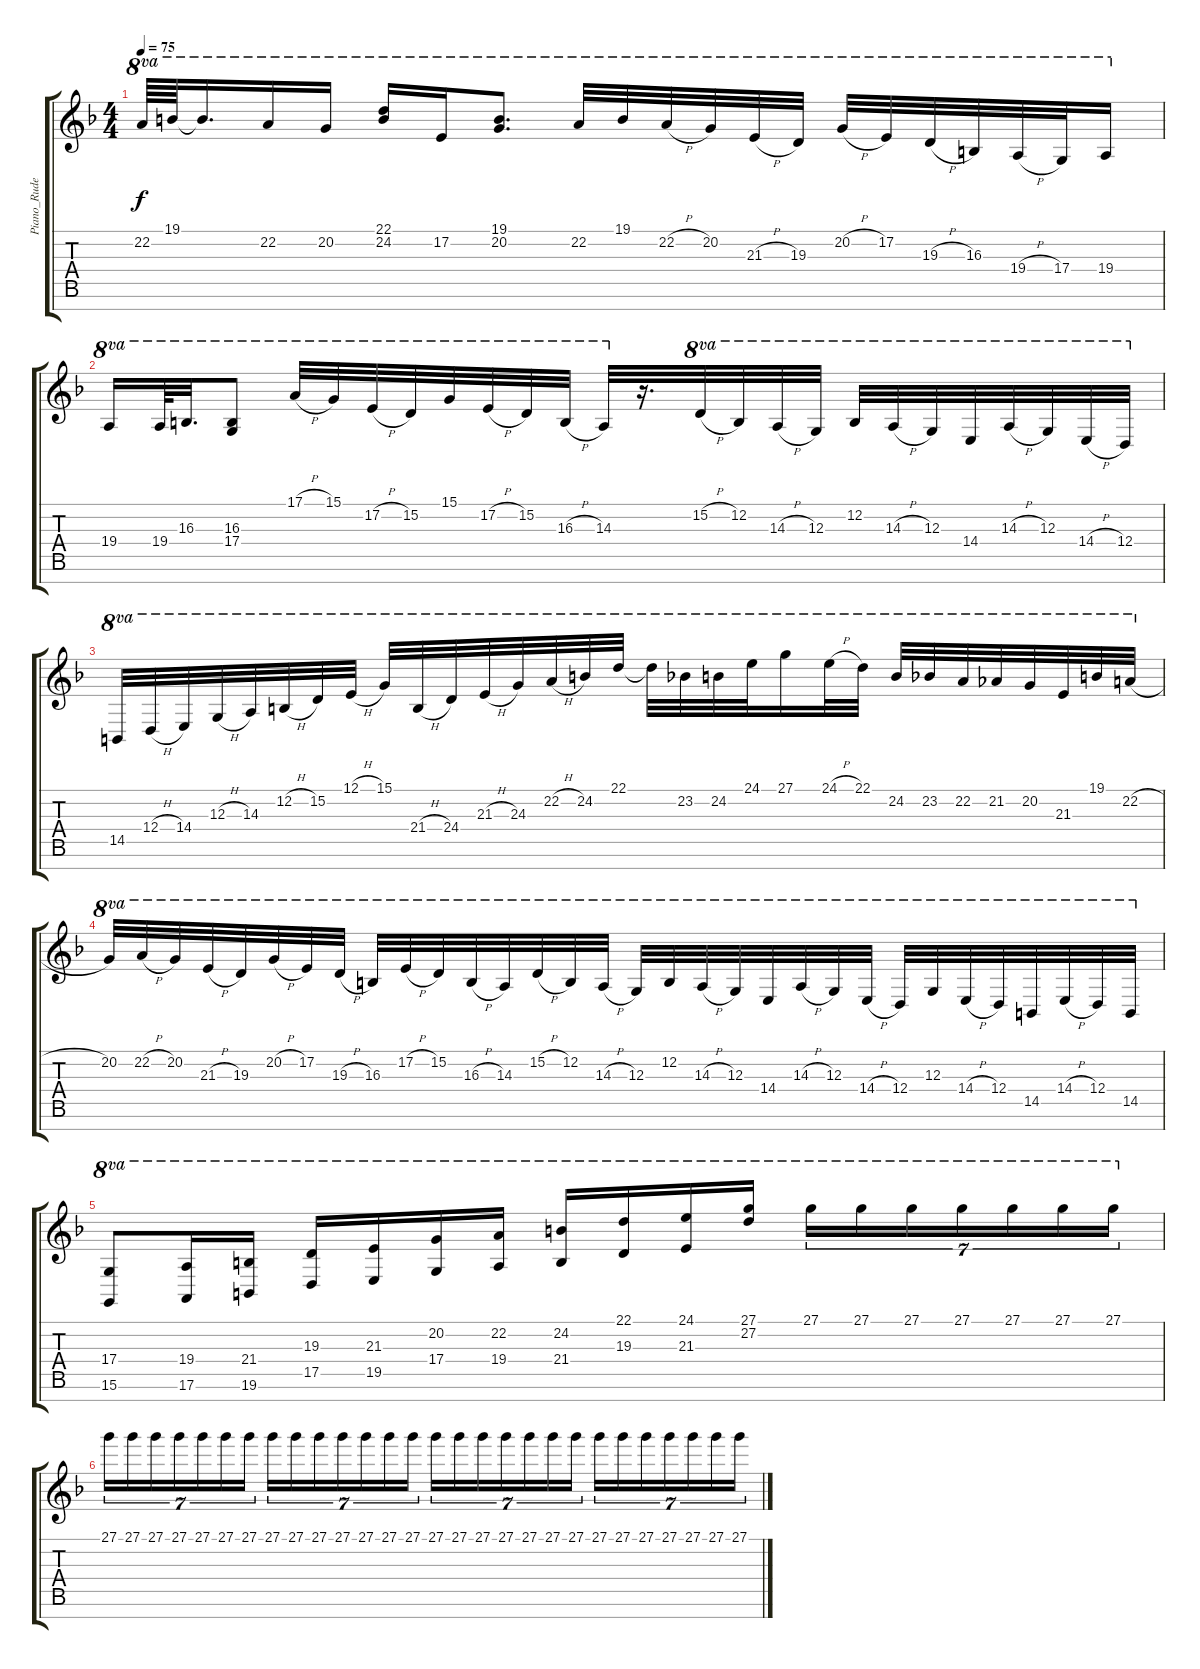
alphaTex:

\track ("Piano_Rudess" "Piano_Rude") {instrument acousticgrandpiano}
\staff {score tabs}
\tuning (E4 B3 G3 D3 A2 E2 B1) {hide}
\ts (4 4)
\tempo 75
\clef g2
\ks f
22.2.64{ot 8va dy f} 19.1.64{ot 8va} 19.1{t}.16{d ot 8va} 22.2.16{ot 8va} 20.2.16{ot 8va} (22.1 24.2).16{ot 8va} 17.2.16{ot 8va} (19.1 20.2).8{d ot 8va} 22.2.32{ot 8va} 19.1.32{ot 8va} 22.2{h}.32{ot 8va} 20.2.32{ot 8va} 21.3{h}.32{ot 8va} 19.3.32{ot 8va} 20.2{h}.32{ot 8va} 17.2.32{ot 8va} 19.3{h}.32{ot 8va} 16.3.32{ot 8va} 19.4{h}.32{ot 8va} 17.4.32{ot 8va} 19.4.16{ot 8va} |
19.4.16{ot 8va} 19.4.64{ot 8va} 16.3.32{d ot 8va} (16.3 17.4).8{ot 8va} 17.1{h}.32{ot 8va} 15.1.32{ot 8va} 17.2{h}.32{ot 8va} 15.2.32{ot 8va} 15.1.32{ot 8va} 17.2{h}.32{ot 8va} 15.2.32{ot 8va} 16.3{h}.32{ot 8va} 14.3.32{ot 8va} r.16{d} 15.2{h}.32{ot 8va} 12.2.32{ot 8va} 14.3{h}.32{ot 8va} 12.3.32{ot 8va} 12.2.32{ot 8va} 14.3{h}.32{ot 8va} 12.3.32{ot 8va} 14.4.32{ot 8va} 14.3{h}.32{ot 8va} 12.3.32{ot 8va} 14.4{h}.32{ot 8va} 12.4.32{ot 8va} |
14.5.32{ot 8va} 12.4{h}.32{ot 8va} 14.4.32{ot 8va} 12.3{h}.32{ot 8va} 14.3.32{ot 8va} 12.2{h}.32{ot 8va} 15.2.32{ot 8va} 12.1{h}.32{ot 8va} 15.1.32{ot 8va} 21.4{h}.32{ot 8va} 24.4.32{ot 8va} 21.3{h}.32{ot 8va} 24.3.32{ot 8va} 22.2{h}.32{ot 8va} 24.2.32{ot 8va} 22.1.32{ot 8va} 22.1{t}.32{ot 8va} 23.2.32{ot 8va} 24.2.32{ot 8va} 24.1.32{ot 8va} 27.1.16{ot 8va} 24.1{h}.32{ot 8va} 22.1.32{ot 8va} 24.2.32{ot 8va} 23.2.32{ot 8va} 22.2.32{ot 8va} 21.2.32{ot 8va} 20.2.32{ot 8va} 21.3.32{ot 8va} 19.1.32{ot 8va} 22.2{h}.32{ot 8va} |
20.2.32{ot 8va} 22.2{h}.32{ot 8va} 20.2.32{ot 8va} 21.3{h}.32{ot 8va} 19.3.32{ot 8va} 20.2{h}.32{ot 8va} 17.2.32{ot 8va} 19.3{h}.32{ot 8va} 16.3.32{ot 8va} 17.2{h}.32{ot 8va} 15.2.32{ot 8va} 16.3{h}.32{ot 8va} 14.3.32{ot 8va} 15.2{h}.32{ot 8va} 12.2.32{ot 8va} 14.3{h}.32{ot 8va} 12.3.32{ot 8va} 12.2.32{ot 8va} 14.3{h}.32{ot 8va} 12.3.32{ot 8va} 14.4.32{ot 8va} 14.3{h}.32{ot 8va} 12.3.32{ot 8va} 14.4{h}.32{ot 8va} 12.4.32{ot 8va} 12.3.32{ot 8va} 14.4{h}.32{ot 8va} 12.4.32{ot 8va} 14.5.32{ot 8va} 14.4{h}.32{ot 8va} 12.4.32{ot 8va} 14.5.32{ot 8va} |
(17.4 15.6).8{ot 8va} (19.4 17.6).16{ot 8va} (21.4 19.6).16{ot 8va} (19.3 17.5).16{ot 8va} (21.3 19.5).16{ot 8va} (20.2 17.4).16{ot 8va} (22.2 19.4).16{ot 8va} (24.2 21.4).16{ot 8va} (22.1 19.3).16{ot 8va} (24.1 21.3).16{ot 8va} (27.1 27.2).16{ot 8va} 27.1.16{tu (7 4) ot 8va} 27.1.16{tu (7 4) ot 8va} 27.1.16{tu (7 4) ot 8va} 27.1.16{tu (7 4) ot 8va} 27.1.16{tu (7 4) ot 8va} 27.1.16{tu (7 4) ot 8va} 27.1.16{tu (7 4) ot 8va} |
27.1.16{tu (7 4)} 27.1.16{tu (7 4)} 27.1.16{tu (7 4)} 27.1.16{tu (7 4)} 27.1.16{tu (7 4)} 27.1.16{tu (7 4)} 27.1.16{tu (7 4)} 27.1.16{tu (7 4)} 27.1.16{tu (7 4)} 27.1.16{tu (7 4)} 27.1.16{tu (7 4)} 27.1.16{tu (7 4)} 27.1.16{tu (7 4)} 27.1.16{tu (7 4)} 27.1.16{tu (7 4)} 27.1.16{tu (7 4)} 27.1.16{tu (7 4)} 27.1.16{tu (7 4)} 27.1.16{tu (7 4)} 27.1.16{tu (7 4)} 27.1.16{tu (7 4)} 27.1.16{tu (7 4)} 27.1.16{tu (7 4)} 27.1.16{tu (7 4)} 27.1.16{tu (7 4)} 27.1.16{tu (7 4)} 27.1.16{tu (7 4)} 27.1.16{tu (7 4)}
